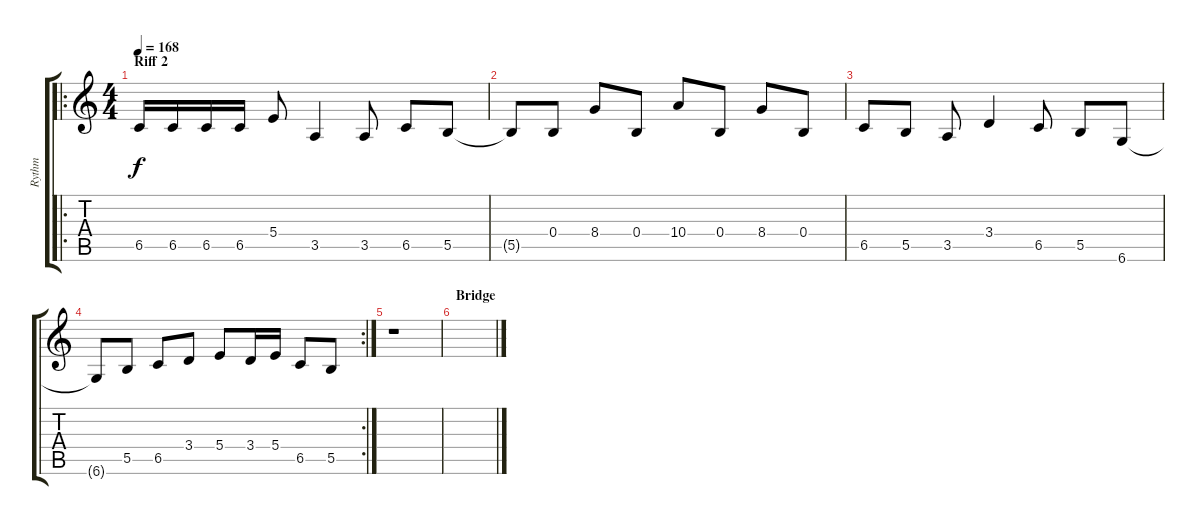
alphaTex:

\track ("Rythm" "Rythm") {instrument distortionguitar}
\staff {score tabs}
\tuning (Db4 Ab3 E3 B2 Gb2 Db2) {hide}
\ro
\ts (4 4)
\section ("" "Riff 2")
\tempo 168
\clef g2
\ks c
6.5.16{dy f balance 15} 6.5.16 6.5.16 6.5.16 5.4.8 3.5.4 3.5.8 6.5.8 5.5.8 |
5.5{t}.8 0.4.8 8.4.8 0.4.8 10.4.8 0.4.8 8.4.8 0.4.8 |
6.5.8 5.5.8 3.5.8 3.4.4 6.5.8 5.5.8 6.6.8 |
\rc 2
6.6{t}.8 5.5.8 6.5.8 3.4.8 5.4.8 3.4.16 5.4.16 6.5.8 5.5.8 |
r.1 |
\section ("" "Bridge")
